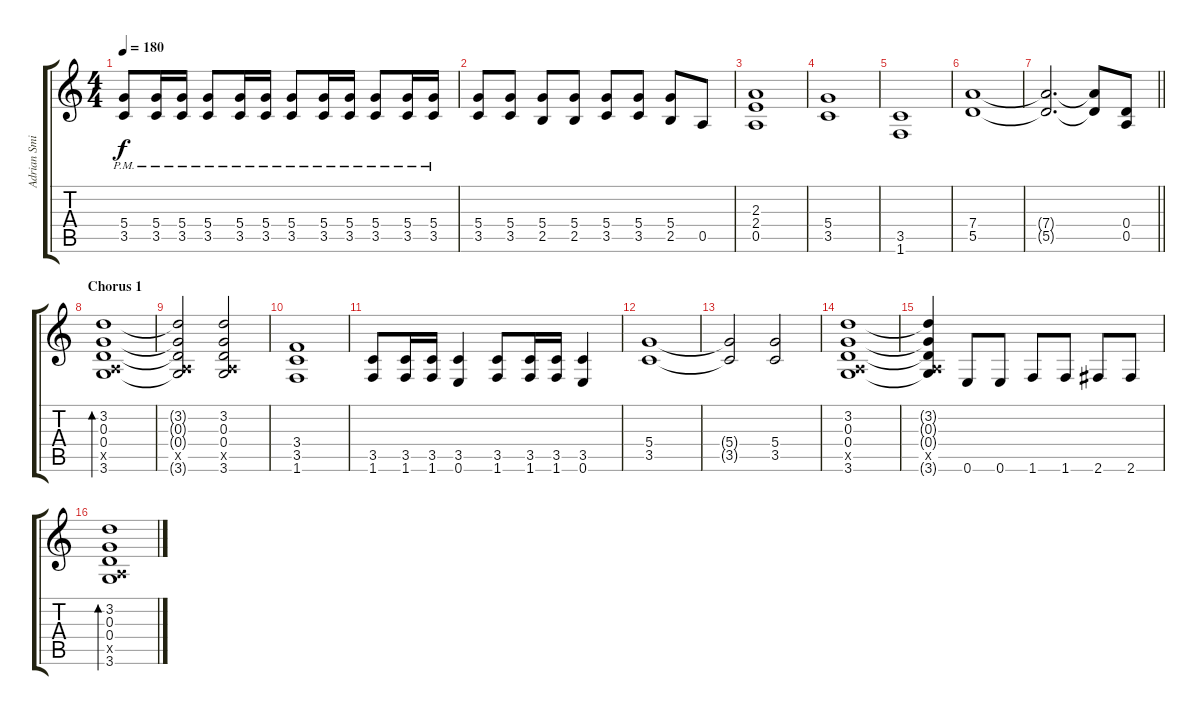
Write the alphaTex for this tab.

\track ("Adrian Smith" "Adrian Smi") {instrument overdrivenguitar}
\staff {score tabs}
\tuning (E4 B3 G3 D3 A2 E2) {hide}
\ts (4 4)
\tempo 180
\clef g2
\ks c
(5.4{pm} 3.5{pm}).8{dy f} (5.4{pm} 3.5{pm}).16 (5.4{pm} 3.5{pm}).16 (5.4{pm} 3.5{pm}).8 (5.4{pm} 3.5{pm}).16 (5.4{pm} 3.5{pm}).16 (5.4{pm} 3.5{pm}).8 (5.4{pm} 3.5{pm}).16 (5.4{pm} 3.5{pm}).16 (5.4{pm} 3.5{pm}).8 (5.4{pm} 3.5{pm}).16 (5.4{pm} 3.5{pm}).16 |
(5.4 3.5).8 (5.4 3.5).8 (5.4 2.5).8 (5.4 2.5).8 (5.4 3.5).8 (5.4 3.5).8 (5.4 2.5).8 0.5.8 |
(2.3 2.4 0.5).1 |
(5.4 3.5).1 |
(3.5 1.6).1 |
(7.4 5.5).1 |
\barLineRight lightlight
(7.4{t} 5.5{t}).2{d} (7.4{t} 5.5{t}).8 (0.4 0.5).8 |
\section ("" "Chorus 1")
(3.2 0.3 0.4 0.5{x} 3.6).1{bd 240} |
(3.2{t} 0.3{t} 0.4{t} 0.5{x} 3.6{t}).2 (3.2 0.3 0.4 0.5{x} 3.6).2 |
(3.4 3.5 1.6).1 |
(3.5 1.6).8 (3.5 1.6).16 (3.5 1.6).16 (3.5 0.6).4 (3.5 1.6).8 (3.5 1.6).16 (3.5 1.6).16 (3.5 0.6).4 |
(5.4 3.5).1 |
(5.4{t} 3.5{t}).2 (5.4 3.5).2 |
(3.2 0.3 0.4 0.5{x} 3.6).1 |
(3.2{t} 0.3{t} 0.4{t} 0.5{x} 3.6{t}).4 0.6.8 0.6.8 1.6.8 1.6.8 2.6.8 2.6.8 |
(3.2 0.3 0.4 0.5{x} 3.6).1{bd 240}
